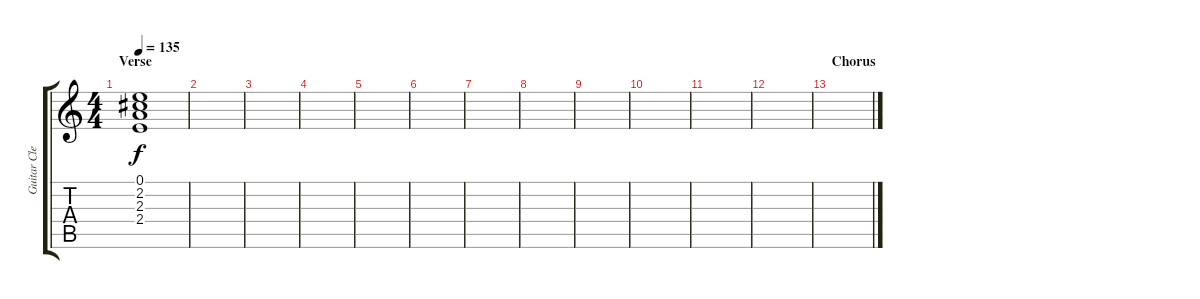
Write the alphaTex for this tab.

\track ("Guitar Clean" "Guitar Cle") {instrument acousticguitarsteel}
\staff {score tabs}
\tuning (E4 B3 G3 D3 A2 E2) {hide}
\ts (4 4)
\section ("" "Verse")
\tempo 135
\clef g2
\ks c
(0.1 2.2 2.3 2.4).1{dy f} |
|
|
|
|
|
|
|
|
|
|
|
\section ("" "Chorus")
